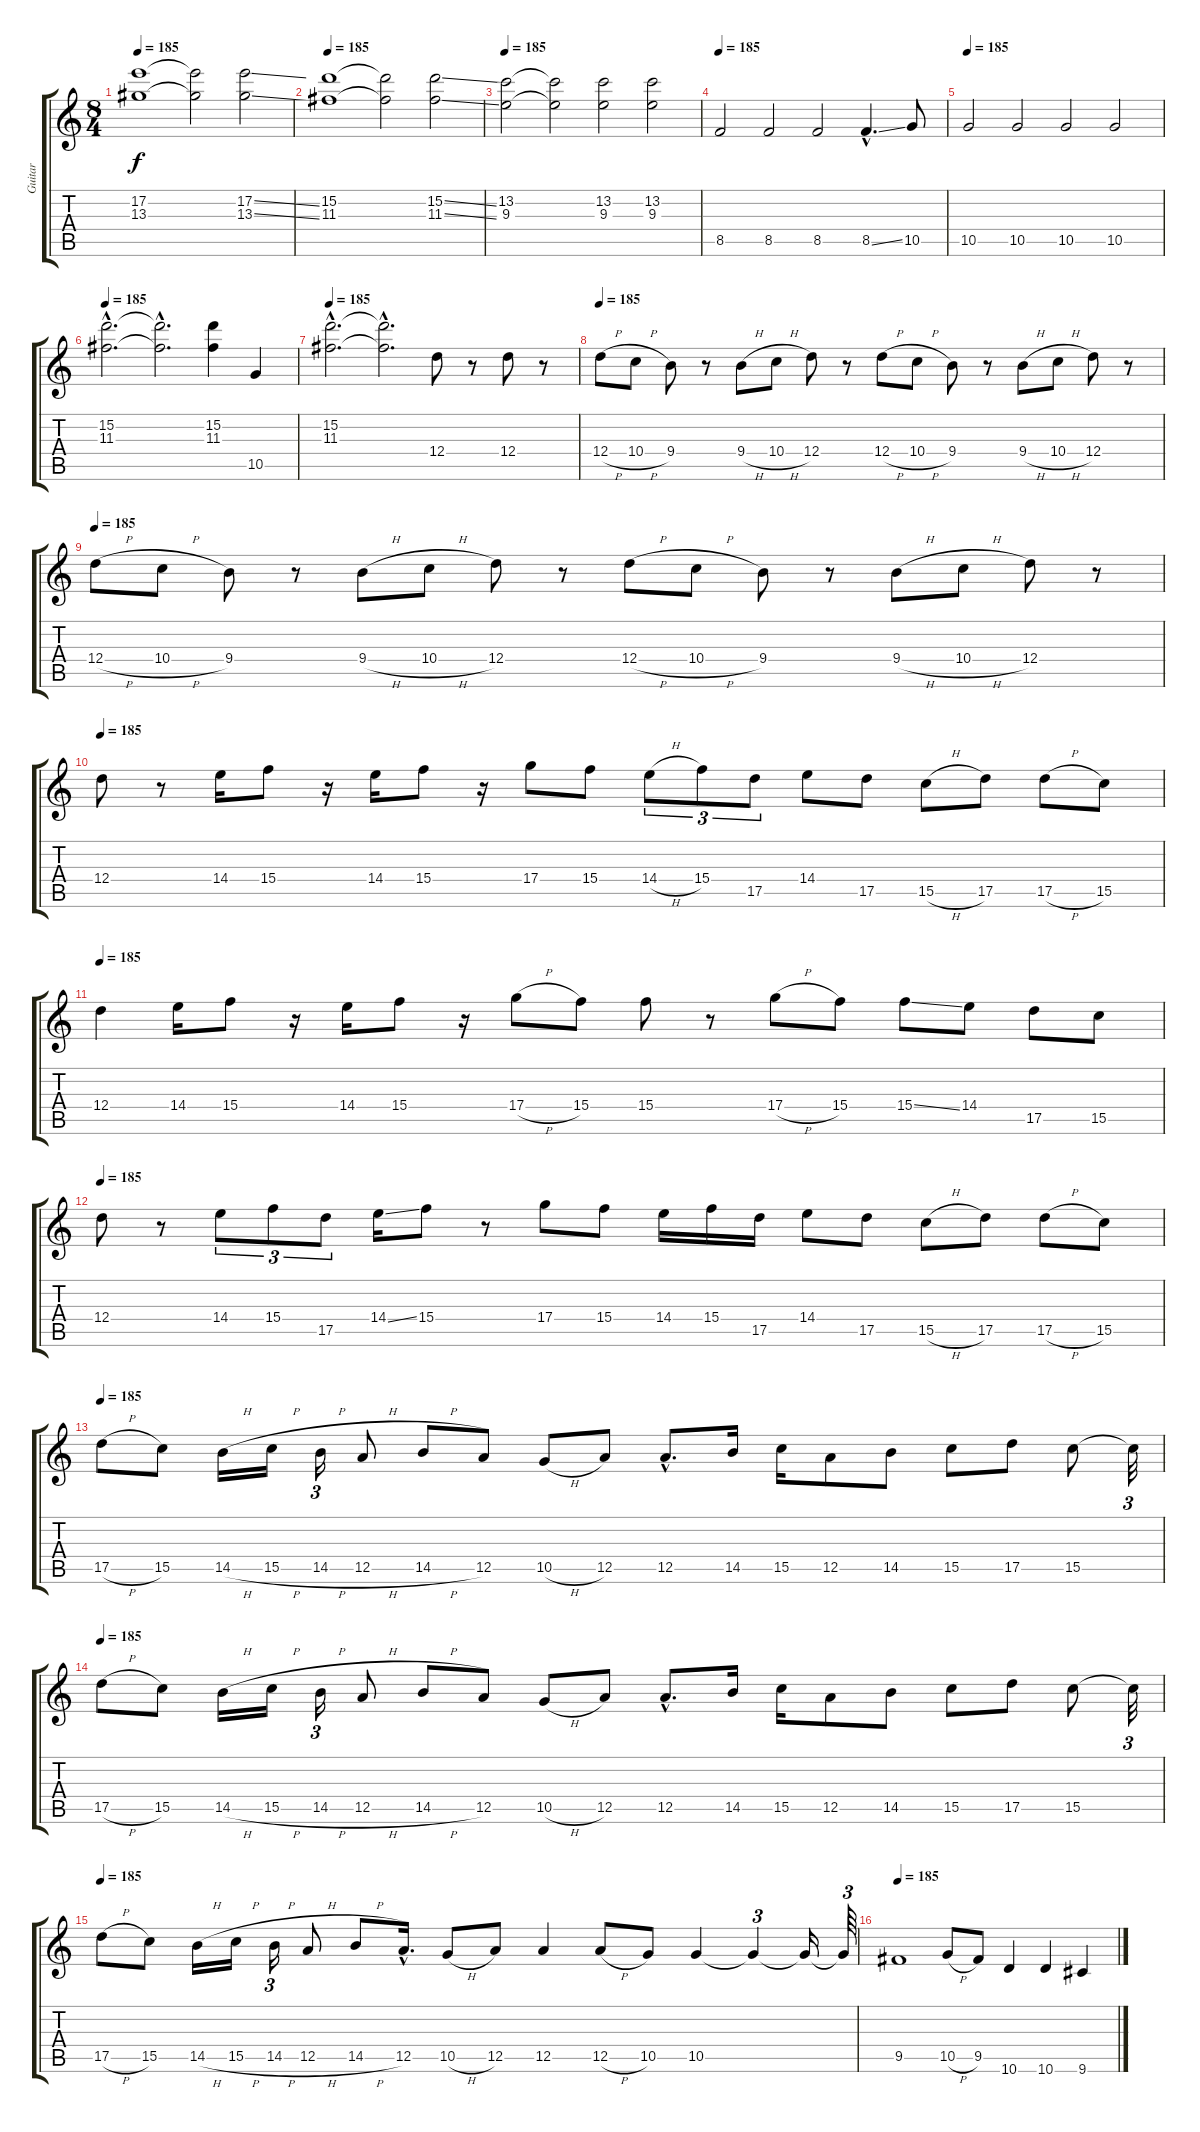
\track ("Guitar" "Guitar") {instrument overdrivenguitar}
\staff {score tabs}
\tuning (E4 B3 G3 D3 A2 E2) {hide}
\ts (8 4)
\tempo 185
\clef g2
\ks c
(17.2 13.3).1{dy f} (17.2{t} 13.3{t}).2 (17.2{ss} 13.3{ss}).2 |
\tempo 185
(15.2 11.3).1 (15.2{t} 11.3{t}).2 (15.2{ss} 11.3{ss}).2 |
\tempo 185
(13.2 9.3).2 (13.2{t} 9.3{t}).2 (13.2 9.3).2 (13.2 9.3).2 |
\tempo 185
8.5.2 8.5.2 8.5.2 8.5{ss hac}.4{d} 10.5.8 |
\tempo 185
10.5.2 10.5.2 10.5.2 10.5.2 |
\tempo 185
(15.2{hac} 11.3{hac}).2{d} (15.2{hac t} 11.3{hac t}).2{d} (15.2 11.3).4 10.5.4 |
\tempo 185
(15.2{hac} 11.3{hac}).2{d} (15.2{hac t} 11.3{hac t}).2{d} 12.4.8 r.8 12.4.8 r.8 |
\tempo 185
12.4{h}.8 10.4{h}.8 9.4.8 r.8 9.4{h}.8 10.4{h}.8 12.4.8 r.8 12.4{h}.8 10.4{h}.8 9.4.8 r.8 9.4{h}.8 10.4{h}.8 12.4.8 r.8 |
\tempo 185
12.4{h}.8 10.4{h}.8 9.4.8 r.8 9.4{h}.8 10.4{h}.8 12.4.8 r.8 12.4{h}.8 10.4{h}.8 9.4.8 r.8 9.4{h}.8 10.4{h}.8 12.4.8 r.8 |
\tempo 185
12.4.8 r.8 14.4.16 15.4.8 r.16 14.4.16 15.4.8 r.16 17.4.8 15.4.8 14.4{h}.8{tu (3 2)} 15.4.8{tu (3 2)} 17.5.8{tu (3 2)} 14.4.8 17.5.8 15.5{h}.8 17.5.8 17.5{h}.8 15.5.8 |
\tempo 185
12.4.4 14.4.16 15.4.8 r.16 14.4.16 15.4.8 r.16 17.4{h}.8 15.4.8 15.4.8 r.8 17.4{h}.8 15.4.8 15.4{ss}.8 14.4.8 17.5.8 15.5.8 |
\tempo 185
12.4.8 r.8 14.4.8{tu (3 2)} 15.4.8{tu (3 2)} 17.5.8{tu (3 2)} 14.4{ss}.16 15.4.8 r.8 17.4.8 15.4.8 14.4.16 15.4.16 17.5.16 14.4.8 17.5.8 15.5{h}.8 17.5.8 17.5{h}.8 15.5.8 |
\tempo 185
17.5{h}.8 15.5.8 14.5{h}.16 15.5{h}.16 14.5{h}.16{tu (3 2)} 12.5{h}.8 14.5{h}.8 12.5.8 10.5{h}.8 12.5.8 12.5{hac}.8{d} 14.5.16 15.5.16 12.5.8 14.5.8 15.5.8 17.5.8 15.5.8 15.5{t}.32{tu (3 2)} |
\tempo 185
17.5{h}.8 15.5.8 14.5{h}.16 15.5{h}.16 14.5{h}.16{tu (3 2)} 12.5{h}.8 14.5{h}.8 12.5.8 10.5{h}.8 12.5.8 12.5{hac}.8{d} 14.5.16 15.5.16 12.5.8 14.5.8 15.5.8 17.5.8 15.5.8 15.5{t}.32{tu (3 2)} |
\tempo 185
17.5{h}.8 15.5.8 14.5{h}.16 15.5{h}.16 14.5{h}.16{tu (3 2)} 12.5{h}.8 14.5{h}.8 12.5{hac}.16{d} 10.5{h}.8 12.5.8 12.5.4 12.5{h}.8 10.5.8 10.5.4 10.5{t}.4{tu (3 2)} 10.5{t}.16 10.5{t}.64{tu (3 2)} |
\tempo 185
9.5.1 10.5{h}.8 9.5.8 10.6.4 10.6.4 9.6.4
